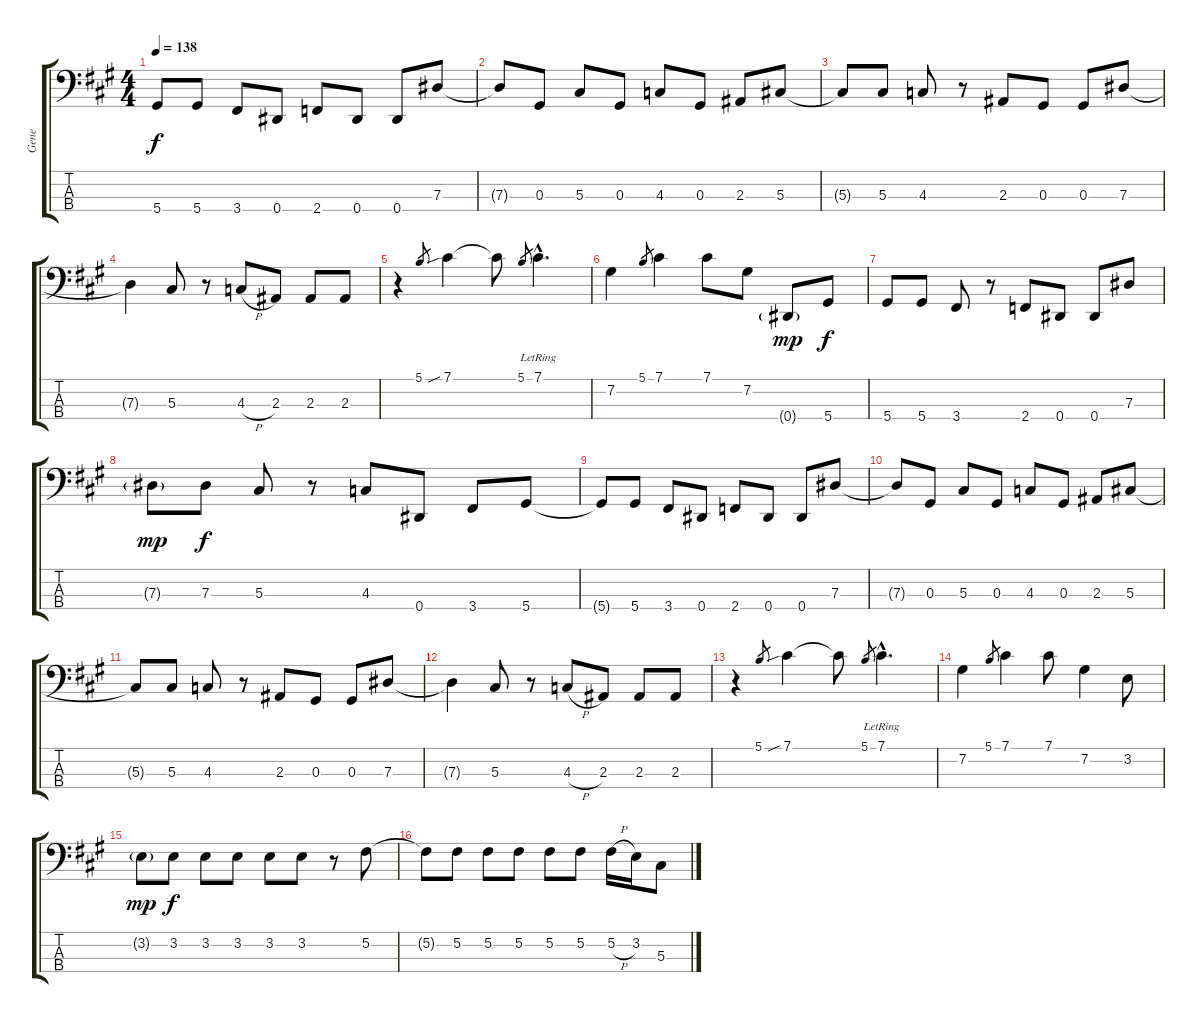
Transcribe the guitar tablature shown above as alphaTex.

\track ("Gene" "Gene") {instrument electricbasspick}
\staff {score tabs}
\tuning (Gb2 Db2 Ab1 Eb1) {hide}
\ts (4 4)
\tempo 138
\clef f4
\ks a
5.4{t}.8{dy f} 5.4.8 3.4.8 0.4.8 2.4.8 0.4.8 0.4.8 7.3.8 |
7.3{t}.8 0.3.8 5.3.8 0.3.8 4.3.8 0.3.8 2.3.8 5.3.8 |
5.3{t}.8 5.3.8 4.3.8 r.8 2.3.8 0.3.8 0.3.8 7.3.8 |
7.3{t}.4 5.3.8 r.8 4.3{h}.8 2.3.8 2.3.8 2.3.8 |
r.4 5.1.8{gr} 7.1{sib}.4 7.1{t}.8 5.1.8{gr} 7.1{hac lr}.4{d} |
7.2.4 5.1.8{gr} 7.1.4 7.1.8 7.2.8 0.4{g}.8{dy mp} 5.4.8{dy f} |
5.4.8 5.4.8 3.4.8 r.8 2.4.8 0.4.8 0.4.8 7.3.8 |
7.3{g}.8{dy mp} 7.3.8{dy f} 5.3.8 r.8 4.3.8 0.4.8 3.4.8 5.4.8 |
5.4{t}.8 5.4.8 3.4.8 0.4.8 2.4.8 0.4.8 0.4.8 7.3.8 |
7.3{t}.8 0.3.8 5.3.8 0.3.8 4.3.8 0.3.8 2.3.8 5.3.8 |
5.3{t}.8 5.3.8 4.3.8 r.8 2.3.8 0.3.8 0.3.8 7.3.8 |
7.3{t}.4 5.3.8 r.8 4.3{h}.8 2.3.8 2.3.8 2.3.8 |
r.4 5.1.8{gr} 7.1{sib}.4 7.1{t}.8 5.1.8{gr} 7.1{hac lr}.4{d} |
7.2.4 5.1.8{gr} 7.1.4 7.1.8 7.2.4 3.2.8 |
3.2{g}.8{dy mp} 3.2.8{dy f} 3.2.8 3.2.8 3.2.8 3.2.8 r.8 5.2.8 |
5.2{t}.8 5.2.8 5.2.8 5.2.8 5.2.8 5.2.8 5.2{h}.16 3.2.16 5.3.8
